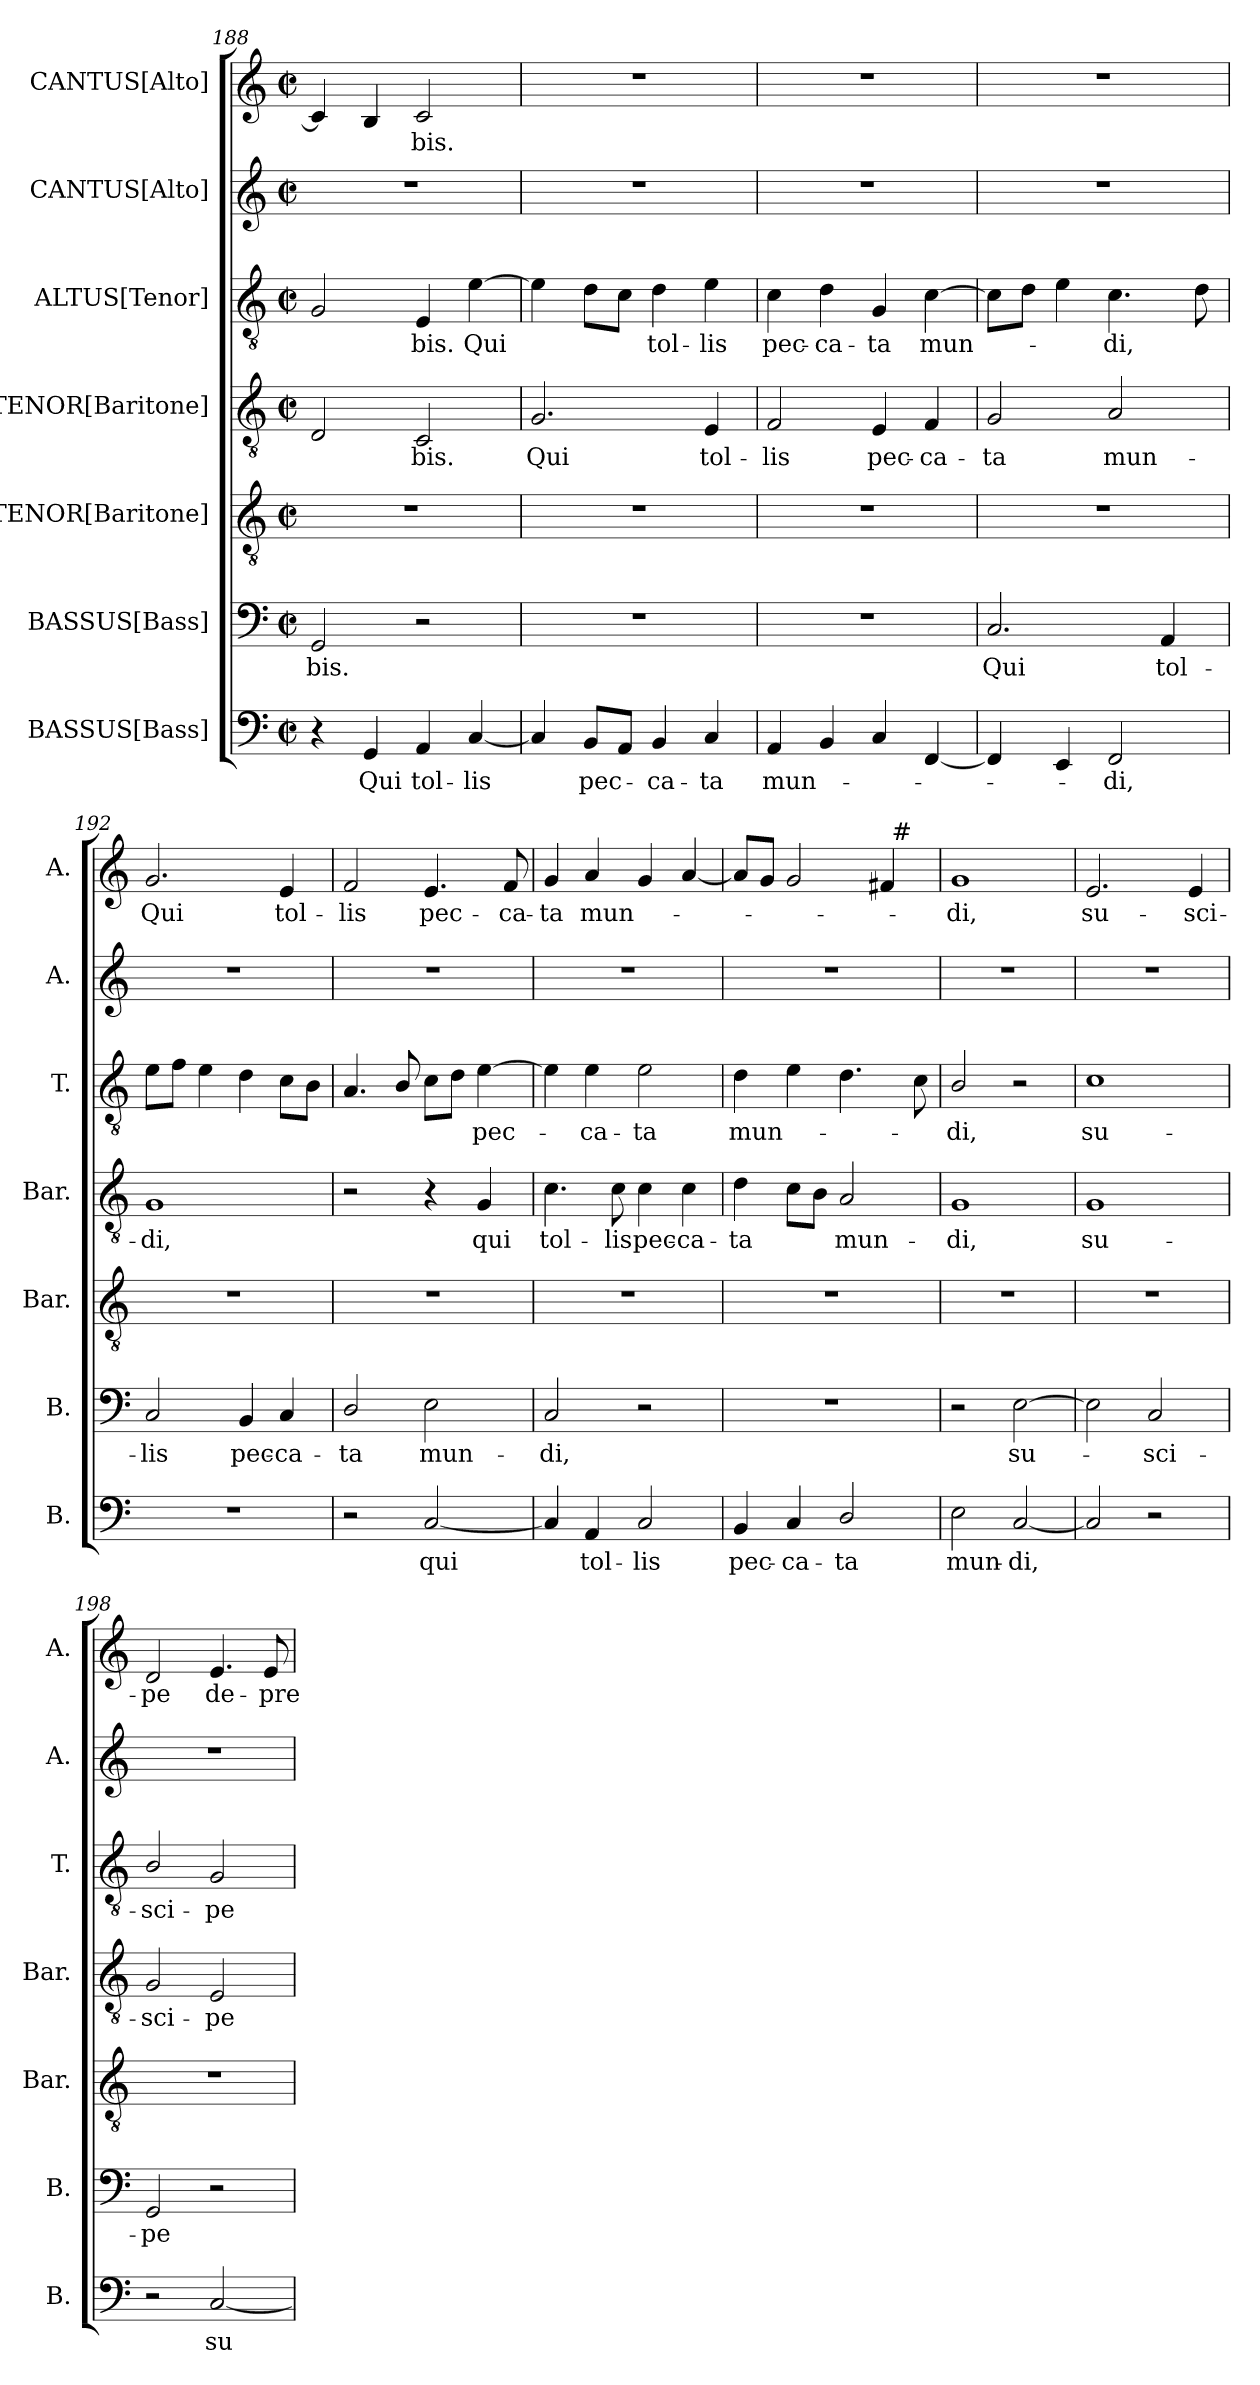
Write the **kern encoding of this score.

**kern	**text	**kern	**text	**kern	**kern	**text	**kern	**text	**kern	**kern	**text
*part7	*part7	*part6	*part6	*part5	*part4	*part4	*part3	*part3	*part2	*part1	*part1
*staff7	*staff7	*staff6	*staff6	*staff5	*staff4	*staff4	*staff3	*staff3	*staff2	*staff1	*staff1
*I"BASSUS[Bass]	*	*I"BASSUS[Bass]	*	*I"TENOR[Baritone]	*I"TENOR[Baritone]	*	*I"ALTUS[Tenor]	*	*I"CANTUS[Alto]	*I"CANTUS[Alto]	*
*I'B.	*	*I'B.	*	*I'Bar.	*I'Bar.	*	*I'T.	*	*I'A.	*I'A.	*
*clefF4	*	*clefF4	*	*clefGv2	*clefGv2	*	*clefGv2	*	*clefG2	*clefG2	*
*	*	*	*	*ITrd7c12	*ITrd7c12	*	*ITrd7c12	*	*	*	*
*k[]	*	*k[]	*	*k[]	*k[]	*	*k[]	*	*k[]	*k[]	*
*C:	*	*C:	*	*C:	*C:	*	*C:	*	*C:	*C:	*
*M2/2	*	*M2/2	*	*M2/2	*M2/2	*	*M2/2	*	*M2/2	*M2/2	*
*met(c|)	*	*met(c|)	*	*met(c|)	*met(c|)	*	*met(c|)	*	*met(c|)	*met(c|)	*
=188	=188	=188	=188	=188	=188	=188	=188	=188	=188	=188	=188
!	!	!	!LO:LY:b	!	!	!	!	!	!	!	!
4r	.	2GG/	-bis.	1r	2DD/	.	2GG/	.	1r	4c/]	.
!	!LO:LY:b	!	!	!	!	!	!	!	!	!	!
4GG/	Qui	.	.	.	.	.	.	.	.	4B/	.
!	!LO:LY:b	!	!	!	!	!LO:LY:b	!	!LO:LY:b	!	!	!LO:LY:b
4AA/	tol-	2r	.	.	2CC/	-bis.	4EE/	-bis.	.	2c/	-bis.
!	!LO:LY:b	!	!	!	!	!	!	!LO:LY:b	!	!	!
[<4C/	-lis	.	.	.	.	.	[>4E\	Qui	.	.	.
=189	=189	=189	=189	=189	=189	=189	=189	=189	=189	=189	=189
!	!	!	!	!	!	!LO:LY:b	!	!	!	!	!
4C/]	.	1r	.	1r	2.GG/	Qui	4E\]	.	1r	1r	.
!	!LO:LY:b	!	!	!	!	!	!	!	!	!	!
8BB/L	pec-	.	.	.	.	.	8D\L	.	.	.	.
8AA/J	.	.	.	.	.	.	8C\J	.	.	.	.
!	!LO:LY:b	!	!	!	!	!	!	!LO:LY:b	!	!	!
4BB/	-ca-	.	.	.	.	.	4D\	tol-	.	.	.
!	!LO:LY:b	!	!	!	!	!LO:LY:b	!	!LO:LY:b	!	!	!
4C/	-ta	.	.	.	4EE/	tol-	4E\	-lis	.	.	.
=190	=190	=190	=190	=190	=190	=190	=190	=190	=190	=190	=190
!	!LO:LY:b	!	!	!	!	!LO:LY:b	!	!LO:LY:b	!	!	!
4AA/	mun-	1r	.	1r	2FF/	-lis	4C\	pec-	1r	1r	.
!	!	!	!	!	!	!	!	!LO:LY:b	!	!	!
4BB/	.	.	.	.	.	.	4D\	-ca-	.	.	.
!	!	!	!	!	!	!LO:LY:b	!	!LO:LY:b	!	!	!
4C/	.	.	.	.	4EE/	pec-	4GG/	-ta	.	.	.
!	!	!	!	!	!	!LO:LY:b	!	!LO:LY:b	!	!	!
[<4FF/	.	.	.	.	4FF/	-ca-	[>4C\	mun-	.	.	.
=191	=191	=191	=191	=191	=191	=191	=191	=191	=191	=191	=191
!	!	!	!LO:LY:b	!	!	!LO:LY:b	!	!	!	!	!
4FF/]	.	2.C/	Qui	1r	2GG/	-ta	8C\L]	.	1r	1r	.
.	.	.	.	.	.	.	8D\J	.	.	.	.
4EE/	.	.	.	.	.	.	4E\	.	.	.	.
!	!LO:LY:b	!	!	!	!	!LO:LY:b	!	!LO:LY:b	!	!	!
2FF/	-di,	.	.	.	2AA/	mun-	4.C\	-di,	.	.	.
!	!	!	!LO:LY:b	!	!	!	!	!	!	!	!
.	.	4AA/	tol-	.	.	.	.	.	.	.	.
.	.	.	.	.	.	.	8D\	.	.	.	.
=192	=192	=192	=192	=192	=192	=192	=192	=192	=192	=192	=192
!	!	!	!LO:LY:b	!	!	!LO:LY:b	!	!	!	!	!LO:LY:b
1r	.	2C/	-lis	1r	1GG	-di,	8E\L	.	1r	2.g/	Qui
.	.	.	.	.	.	.	8F\J	.	.	.	.
.	.	.	.	.	.	.	4E\	.	.	.	.
!	!	!	!LO:LY:b	!	!	!	!	!	!	!	!
.	.	4BB/	pec-	.	.	.	4D\	.	.	.	.
!	!	!	!LO:LY:b	!	!	!	!	!	!	!	!LO:LY:b
.	.	4C/	-ca-	.	.	.	8C\L	.	.	4e/	tol-
.	.	.	.	.	.	.	8BB\J	.	.	.	.
=193	=193	=193	=193	=193	=193	=193	=193	=193	=193	=193	=193
!	!	!	!LO:LY:b	!	!	!	!	!	!	!	!LO:LY:b
2r	.	2D/	-ta	1r	2r	.	4.AA/	.	1r	2f/	-lis
.	.	.	.	.	.	.	8BB/	.	.	.	.
!	!LO:LY:b	!	!LO:LY:b	!	!	!	!	!	!	!	!LO:LY:b
[<2C/	qui	2E\	mun-	.	4r	.	8C\L	.	.	4.e/	pec-
.	.	.	.	.	.	.	8D\J	.	.	.	.
!	!	!	!	!	!	!LO:LY:b	!	!LO:LY:b	!	!	!
.	.	.	.	.	4GG/	qui	[>4E\	pec-	.	.	.
!	!	!	!	!	!	!	!	!	!	!	!LO:LY:b
.	.	.	.	.	.	.	.	.	.	8f/	-ca-
=194	=194	=194	=194	=194	=194	=194	=194	=194	=194	=194	=194
!	!	!	!LO:LY:b	!	!	!LO:LY:b	!	!	!	!	!LO:LY:b
4C/]	.	2C/	-di,	1r	4.C\	tol-	4E\]	.	1r	4g/	-ta
!	!LO:LY:b	!	!	!	!	!	!	!LO:LY:b	!	!	!LO:LY:b
4AA/	tol-	.	.	.	.	.	4E\	-ca-	.	4a/	mun-
!	!	!	!	!	!	!LO:LY:b	!	!	!	!	!
.	.	.	.	.	8C\	-lis	.	.	.	.	.
!	!LO:LY:b	!	!	!	!	!LO:LY:b	!	!LO:LY:b	!	!	!
2C/	-lis	2r	.	.	4C\	pec-	2E\	-ta	.	4g/	.
!	!	!	!	!	!	!LO:LY:b	!	!	!	!	!
.	.	.	.	.	4C\	-ca-	.	.	.	[<4a/	.
!!LO:LB:g=z
=195	=195	=195	=195	=195	=195	=195	=195	=195	=195	=195	=195
!	!LO:LY:b	!	!	!	!	!LO:LY:b	!	!LO:LY:b	!	!	!
*	*	*	*	*	*	*	*	*	*	*^	*
4BB/	pec-	1r	.	1r	4D\	-ta	4D\	mun-	1r	8a/L]	2ryy	.
.	.	.	.	.	.	.	.	.	.	8g/J	.	.
!	!LO:LY:b	!	!	!	!	!	!	!	!	!	!	!
4C/	-ca-	.	.	.	8C\L	.	4E\	.	.	2g/	.	.
.	.	.	.	.	8BB\J	.	.	.	.	.	.	.
!	!LO:LY:b	!	!	!	!	!LO:LY:b	!	!	!	!	!	!
2D/	-ta	.	.	.	2AA/	mun-	4.D\	.	.	.	4ryy	.
.	.	.	.	.	.	.	.	.	.	4f#/	32ryy	.
!	!	!	!	!	!	!	!	!	!	!	!LO:TX:a:t=#	!
.	.	.	.	.	.	.	.	.	.	.	8..ryy	.
.	.	.	.	.	.	.	8C\	.	.	.	.	.
=196	=196	=196	=196	=196	=196	=196	=196	=196	=196	=196	=196	=196
!	!LO:LY:b	!	!	!	!	!LO:LY:b	!	!LO:LY:b	!	!	!	!LO:LY:b
*	*	*	*	*	*	*	*	*	*	*v	*v	*
2E\	mun-	2r	.	1r	1GG	-di,	2BB/	-di,	1r	1g	-di,
!	!LO:LY:b	!	!LO:LY:b	!	!	!	!	!	!	!	!
[<2C/	-di,	[>2E\	su-	.	.	.	2r	.	.	.	.
=197	=197	=197	=197	=197	=197	=197	=197	=197	=197	=197	=197
!	!	!	!	!	!	!LO:LY:b	!	!LO:LY:b	!	!	!LO:LY:b
2C/]	.	2E\]	.	1r	1GG	su-	1C	su-	1r	2.e/	su-
!	!	!	!LO:LY:b	!	!	!	!	!	!	!	!
2r	.	2C/	-sci-	.	.	.	.	.	.	.	.
!	!	!	!	!	!	!	!	!	!	!	!LO:LY:b
.	.	.	.	.	.	.	.	.	.	4e/	-sci-
=198	=198	=198	=198	=198	=198	=198	=198	=198	=198	=198	=198
!	!	!	!LO:LY:b	!	!	!LO:LY:b	!	!LO:LY:b	!	!	!LO:LY:b
2r	.	2GG/	-pe	1r	2GG/	-sci-	2BB/	-sci-	1r	2d/	-pe
!	!LO:LY:b	!	!	!	!	!LO:LY:b	!	!LO:LY:b	!	!	!LO:LY:b
[<2C/	su-	2r	.	.	2EE/	-pe	2GG/	-pe	.	4.e/	de-
!	!	!	!	!	!	!	!	!	!	!	!LO:LY:b
.	.	.	.	.	.	.	.	.	.	8e/	-pre-
=	=	=	=	=	=	=	=	=	=	=	=
*-	*-	*-	*-	*-	*-	*-	*-	*-	*-	*-	*-
